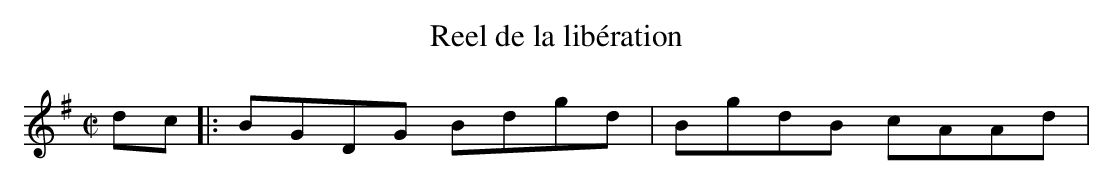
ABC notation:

X:1
T:Reel de la libération
M:C|
L:1/8
K:G
dc|:BGDG Bdgd|BgdB cAAd|....
